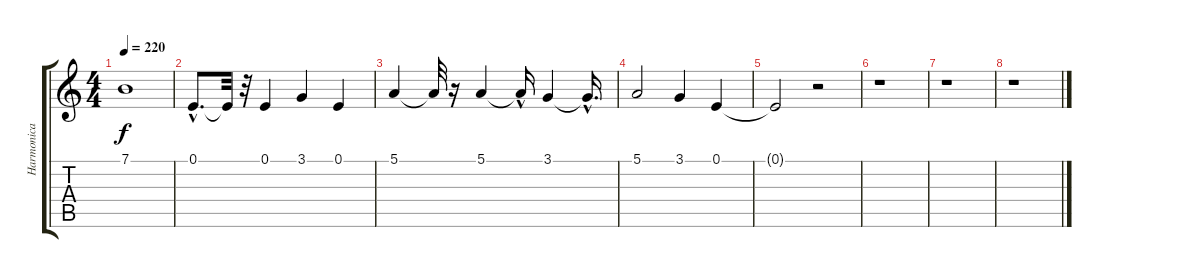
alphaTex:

\track ("Harmonica" "Harmonica") {instrument harmonica}
\staff {score tabs}
\tuning (E4 B3 G3 D3 A2 E2) {hide}
\ts (4 4)
\tempo 220
\clef g2
\ks c
7.1{t}.1{dy f} |
0.1{hac}.8{d} 0.1{t}.32 r.32 0.1.4 3.1.4 0.1.4 |
5.1.4 5.1{t}.32 r.16 5.1.4 5.1{hac t}.16 3.1.4 3.1{hac t}.16{d} |
5.1.2 3.1.4 0.1.4 |
0.1{t}.2 r.2 |
r.1 |
r.1 |
r.1
